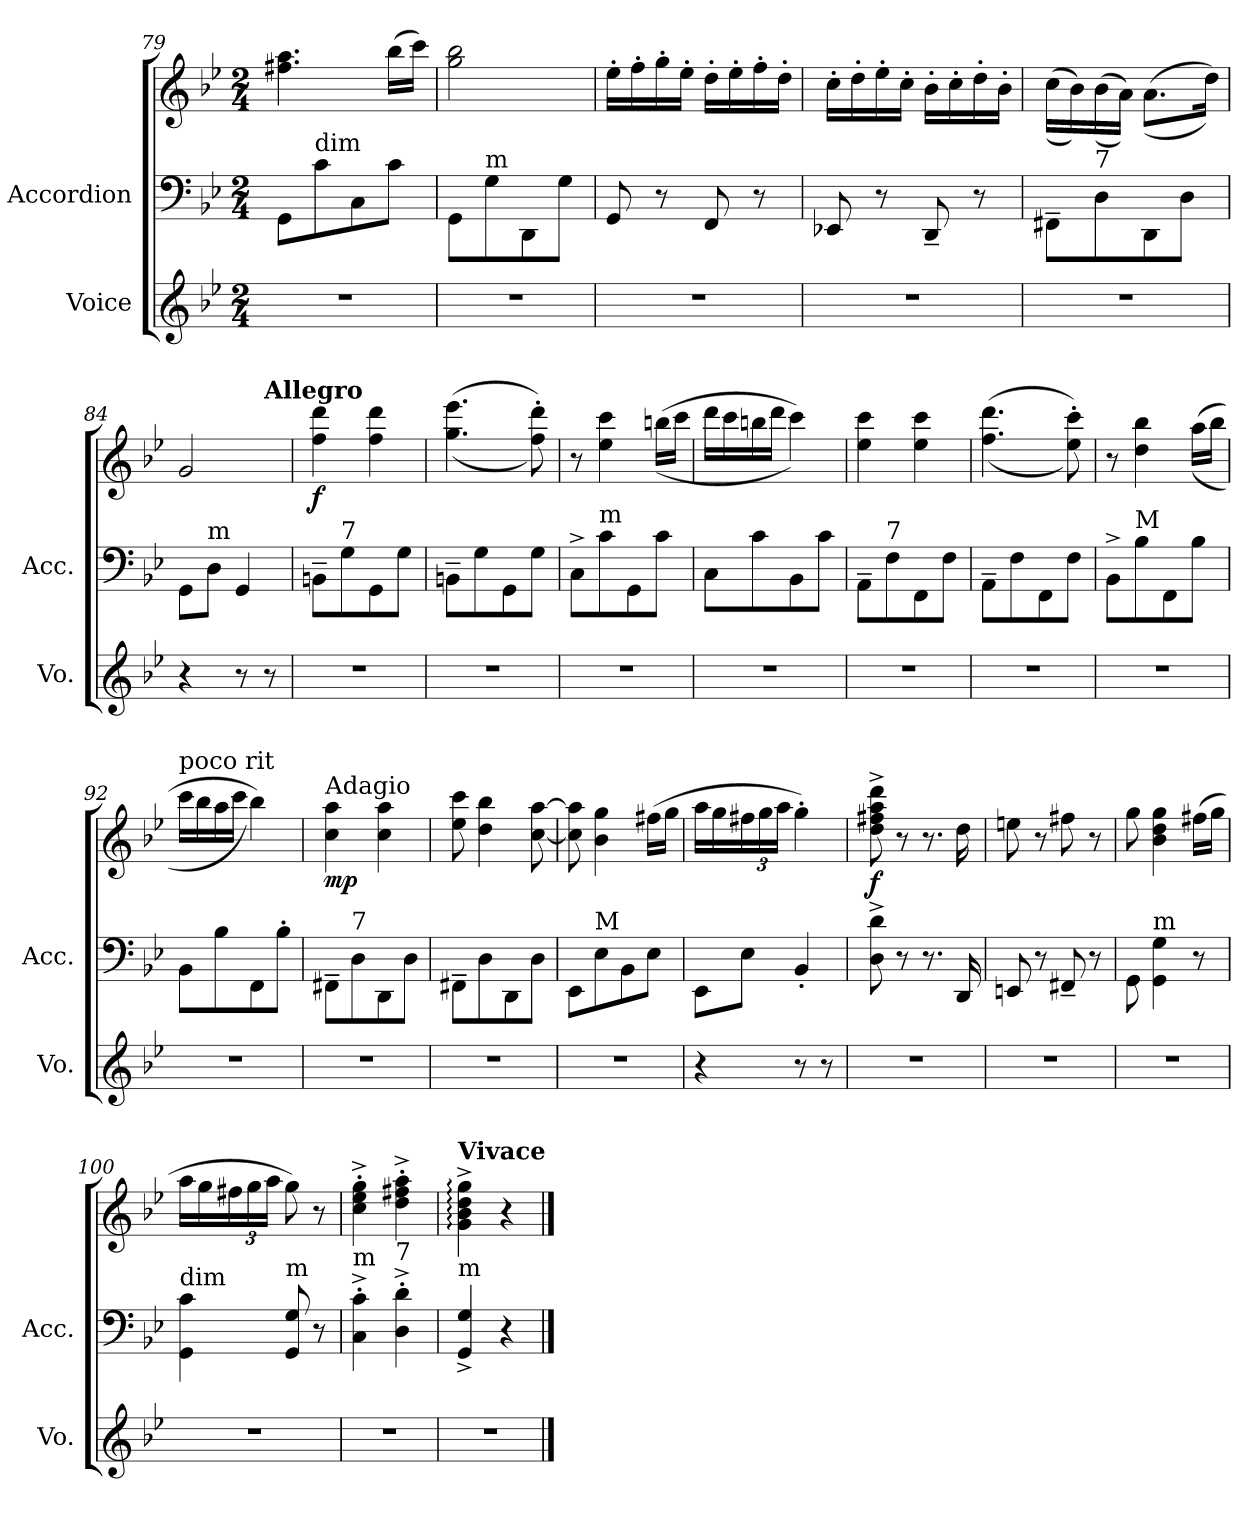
**kern	**kern	**kern	**dynam
*part2	*part1	*part1	*part1
*staff3	*staff2	*staff1	*staff1/2
*I"Voice	*I"Accordion	*	*
*I'Vo.	*I'Acc.	*	*
!!LO:LB:g=z
*clefG2	*clefF4	*clefG2	*
*k[b-e-]	*k[b-e-]	*k[b-e-]	*
*M2/4	*M2/4	*M2/4	*
=79	=79	=79	=79
2r	8GG\L	4.ff#X\ 4.aa\	.
!	!LO:TX:a:t=dim	!	!
.	8c\	.	.
.	8C\	.	.
.	8c\J	(>16bb-\LL	.
.	.	16ccc\JJ)	.
=80	=80	=80	=80
2r	8GG\L	2gg\ 2bb-\	.
!	!LO:TX:a:t=m	!	!
.	8G\	.	.
.	8DD\	.	.
.	8G\J	.	.
=81	=81	=81	=81
2r	8GG/	16ee-'\LL	.
.	.	16ff'\	.
.	8r	16gg'\	.
.	.	16ee-'\JJ	.
.	8FF/	16dd'\LL	.
.	.	16ee-'\	.
.	8r	16ff'\	.
.	.	16dd'\JJ	.
=82	=82	=82	=82
2r	8EE-X/	16cc'\LL	.
.	.	16dd'\	.
.	8r	16ee-'\	.
.	.	16cc'\JJ	.
.	8DD~/	16b-'\LL	.
.	.	16cc'\	.
.	8r	16dd'\	.
.	.	16b-'\JJ	.
=83	=83	=83	=83
2r	8FF#X~\L	(>(>16cc\LL	.
.	.	16b-\))	.
!	!LO:TX:a:t=7	!	!
.	8D\	(>(>16b-\	.
.	.	16a\JJ))	.
.	8DD\	(>(>8.a\L	.
.	8D\J	.	.
.	.	16dd\Jk))	.
=84	=84	=84	=84
*	*	*^	*
4r	8GG\L	2g/	4.ryy	.
!	!LO:TX:a:t=m	!	!	!
.	8D\J	.	.	.
8r	4GG/	.	.	.
!	!	!	!LO:TX:a:B:t=Allegro	!
8r	.	.	8ryy	.
=85	=85	=85	=85	=85
!	!	!LO:TX:a:B:t=Allegro	!	!
!	!	!LO:TX:a:t=Allegro	!	!
!	!	!	!	!LO:DY:b
*	*	*v	*v	*
2r	8BBn~\L	4ff\ 4ddd\	f
!	!LO:TX:a:t=7	!	!
.	8G\	.	.
.	8GG\	4ff\ 4ddd\	.
.	8G\J	.	.
!!LO:LB:g=z
=86	=86	=86	=86
2r	8BBn~\L	(>(>4.gg\ 4.eee-\	.
.	8G\	.	.
.	8GG\	.	.
.	8G\J	8ff\' 8ddd\'))	.
=87	=87	=87	=87
2r	8C^\L	8r	.
!	!LO:TX:a:t=m	!	!
.	8c\	4ee-\ 4ccc\	.
.	8GG\	.	.
.	8c\J	(>(>16bbn\LL	.
.	.	16ccc\JJ	.
=88	=88	=88	=88
2r	8C\L	16ddd\LL	.
.	.	16ccc\	.
.	8c\	16bbn\	.
.	.	16ddd\JJ	.
.	8BB-\	4ccc\))	.
.	8c\J	.	.
=89	=89	=89	=89
2r	8AA~\L	4ee-\ 4ccc\	.
!	!LO:TX:a:t=7	!	!
.	8F\	.	.
.	8FF\	4ee-\ 4ccc\	.
.	8F\J	.	.
=90	=90	=90	=90
2r	8AA~\L	(>(>4.ff\ 4.ddd\	.
.	8F\	.	.
.	8FF\	.	.
.	8F\J	8ee-\' 8ccc\'))	.
=91	=91	=91	=91
2r	8BB-^\L	8r	.
*	*	*MM153	*
!	!LO:TX:a:t=M	!	!
.	8B-\	4dd\ 4bb-\	.
.	8FF\	.	.
.	8B-\J	(>(>16aa\LL	.
.	.	16bb-\JJ	.
=92	=92	=92	=92
!	!	!LO:TX:a:t=poco rit	!
2r	8BB-\L	16ccc\LL	.
.	.	16bb-\	.
*	*	*MM153	*
.	8B-\	16aa\	.
.	.	16ccc\JJ	.
*	*	*MM153	*
.	8FF\	4bb-\))	.
*	*	*MM153	*
.	8B-'\J	.	.
!!LO:LB:g=z
=93	=93	=93	=93
*	*	*MM153	*
!	!	!LO:TX:a:t=Adagio	!
!	!	!	!LO:DY:b
2r	8FF#X~\L	4cc\ 4aa\	mp
!	!LO:TX:a:t=7	!	!
.	8D\	.	.
.	8DD\	4cc\ 4aa\	.
.	8D\J	.	.
=94	=94	=94	=94
2r	8FF#X~\L	8ee-\ 8ccc\	.
.	8D\	4dd\ 4bb-\	.
.	8DD\	.	.
.	8D\J	[8cc\ [8aa\	.
=95	=95	=95	=95
2r	8EE-\L	8cc\] 8aa\]	.
!	!LO:TX:a:t=M	!	!
.	8E-\	4b-\ 4gg\	.
.	8BB-\	.	.
.	8E-\J	(>16ff#X\LL	.
.	.	16gg\JJ	.
=96	=96	=96	=96
*	*	*^	*
4r	8EE-\L	16aa\LL	4.ryy	.
.	.	16gg\	.	.
*	*	*Xbrackettup	*	*
.	8E-\J	24ff#X\	.	.
.	.	24gg\	.	.
.	.	24aa\JJ	.	.
*	*	*MM153	*	*
8r	4BB-'/	4gg'\)	.	.
*	*	*MM153	*	*
8r	.	.	8ryy	.
*	*	*v	*v	*
=97	=97	=97	=97
*	*	*MM153	*
*	*	*^	*
!	!	!LO:TX:a:t=in tempo	!	!
!	!	!	!	!LO:DY:b
*	*	*v	*v	*
2r	8D\^ 8d\^	8dd\^ 8ff#X\^ 8aa\^ 8ddd\^	f
.	8r	8r	.
.	8.r	8.r	.
.	16DD/	16dd\	.
=98	=98	=98	=98
2r	8EEn/	8een\	.
.	8r	8r	.
.	8FF#X~/	8ff#X\	.
.	8r	8r	.
=99	=99	=99	=99
2r	8GG\	8gg\	.
!	!LO:TX:a:t=m	!	!
.	4GG\ 4G\	4b-\ 4dd\ 4gg\	.
.	8r	(>16ff#X\LL	.
.	.	16gg\JJ	.
!!LO:PB:g=z
=100	=100	=100	=100
!	!LO:TX:a:t=dim	!	!
2r	4GG\ 4c\	16aa\LL	.
.	.	16gg\	.
.	.	24ff#X\	.
.	.	24gg\	.
.	.	24aa\JJ	.
!	!LO:TX:a:t=m	!	!
.	8GG/ 8G/	8gg\)	.
.	8r	8r	.
=101	=101	=101	=101
!	!LO:TX:a:t=m	!	!
2r	4C\'^ 4c\'^	4cc\'^ 4ee-\'^ 4gg\'^	.
!	!LO:TX:a:t=7	!	!
.	4D\'^ 4d\'^	4dd\'^ 4ff#X\'^ 4aa\'^	.
=102	=102	=102	=102
!	!	!LO:TX:a:B:t=Vivace	!
!	!LO:TX:a:t=m	!	!
2r	4GG/^ 4G/^	4g\:^ 4b-\:^ 4dd\:^ 4gg\:^	.
.	4r	4r	.
==	==	==	==
*-	*-	*-	*-
